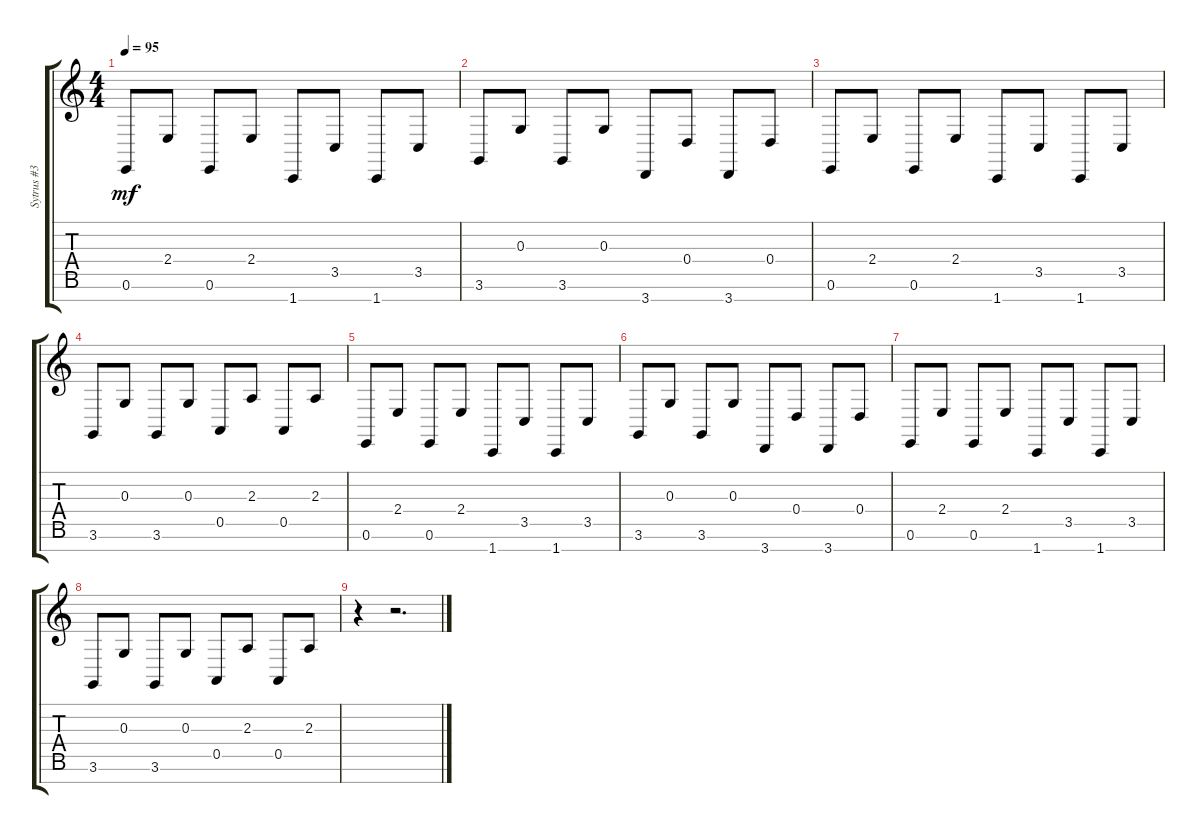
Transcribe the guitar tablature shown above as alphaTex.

\track ("Sytrus #3 (Staff 1)" "Sytrus #3 ") {instrument lead6voice}
\staff {score tabs}
\tuning (E4 B3 G3 D3 A2 E2 B1) {hide}
\ts (4 4)
\tempo 95
\clef g2
\ks c
0.6.8{dy mf} 2.4.8 0.6.8 2.4.8 1.7.8 3.5.8 1.7.8 3.5.8 |
3.6.8 0.3.8 3.6.8 0.3.8 3.7.8 0.4.8 3.7.8 0.4.8 |
0.6.8 2.4.8 0.6.8 2.4.8 1.7.8 3.5.8 1.7.8 3.5.8 |
3.6.8 0.3.8 3.6.8 0.3.8 0.5.8 2.3.8 0.5.8 2.3.8 |
0.6.8 2.4.8 0.6.8 2.4.8 1.7.8 3.5.8 1.7.8 3.5.8 |
3.6.8 0.3.8 3.6.8 0.3.8 3.7.8 0.4.8 3.7.8 0.4.8 |
0.6.8 2.4.8 0.6.8 2.4.8 1.7.8 3.5.8 1.7.8 3.5.8 |
3.6.8 0.3.8 3.6.8 0.3.8 0.5.8 2.3.8 0.5.8 2.3.8 |
r.4 r.2{d}
